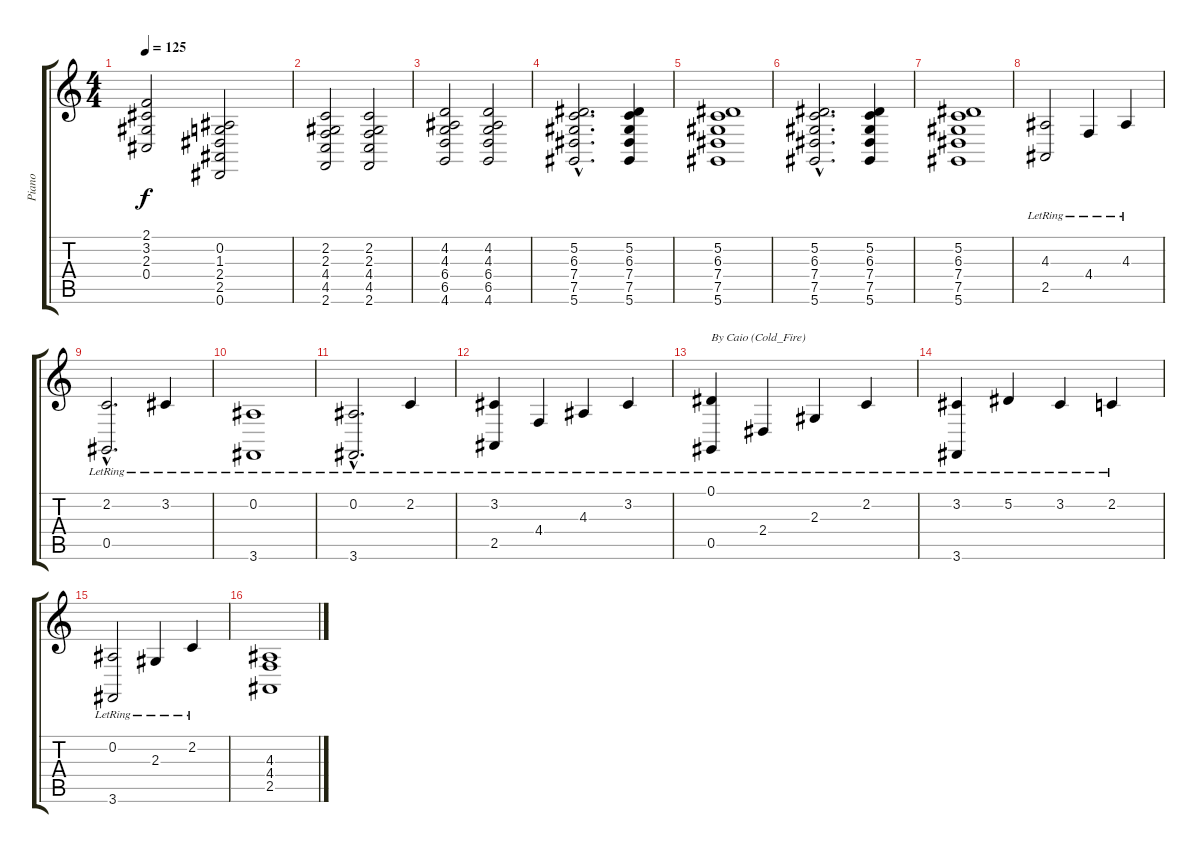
\track ("Piano" "Piano") {instrument acousticgrandpiano}
\staff {score tabs}
\tuning (Eb4 Bb3 Gb3 Db3 Ab2 Eb2) {hide}
\ts (4 4)
\tempo 125
\clef g2
\ks c
(2.1{t} 3.2{t} 2.3{t} 0.4{t}).2{dy f} (0.2 1.3 2.4 2.5 0.6).2 |
(2.2 2.3 4.4 4.5 2.6).2 (2.2 2.3 4.4 4.5 2.6).2 |
(4.2 4.3 6.4 6.5 4.6).2 (4.2 4.3 6.4 6.5 4.6).2 |
(5.2{hac} 6.3{hac} 7.4{hac} 7.5{hac} 5.6{hac}).2{d} (5.2 6.3 7.4 7.5 5.6).4 |
(5.2 6.3 7.4 7.5 5.6).1 |
(5.2{hac} 6.3{hac} 7.4{hac} 7.5{hac} 5.6{hac}).2{d} (5.2 6.3 7.4 7.5 5.6).4 |
(5.2 6.3 7.4 7.5 5.6).1 |
(4.3{lr} 2.5{lr}).2 4.4{lr}.4 4.3{lr}.4 |
(2.2{hac lr} 0.5{hac lr}).2{d} 3.2{lr}.4 |
(0.2{lr} 3.6{lr}).1 |
(0.2{hac lr} 3.6{hac lr}).2{d} 2.2{lr}.4 |
(3.2{lr} 2.5{lr}).4 4.4{lr}.4 4.3{lr}.4 3.2{lr}.4 |
(0.1{lr} 0.5{lr}).4{txt "By Caio (Cold_Fire)"} 2.4{lr}.4 2.3{lr}.4 2.2{lr}.4 |
(3.2{lr} 3.6{lr}).4 5.2{lr}.4 3.2{lr}.4 2.2{lr}.4 |
(0.2{lr} 3.6{lr}).2 2.3{lr}.4 2.2{lr}.4 |
(4.3 4.4 2.5).1
